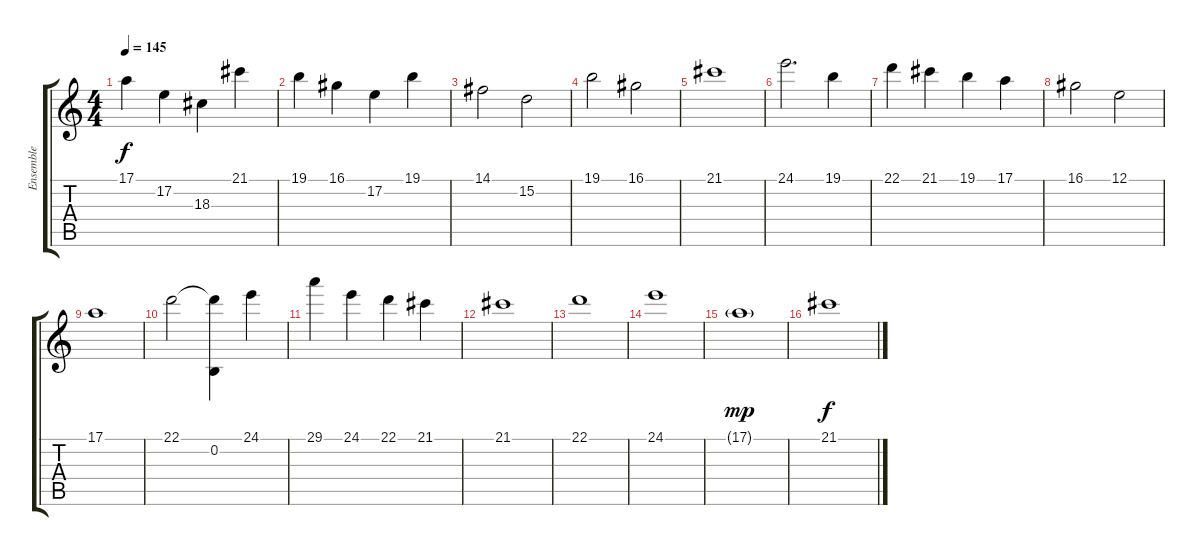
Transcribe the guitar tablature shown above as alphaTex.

\track ("Ensemble" "Ensemble") {instrument stringensemble1}
\staff {score tabs}
\tuning (E4 B3 G3 D3 A2 E2) {hide}
\ts (4 4)
\tempo 145
\clef g2
\ks c
17.1.4{dy f} 17.2.4 18.3.4 21.1.4 |
19.1.4 16.1.4 17.2.4 19.1.4 |
14.1.2 15.2.2 |
19.1.2 16.1.2 |
21.1.1 |
24.1.2{d} 19.1.4 |
22.1.4 21.1.4 19.1.4 17.1.4 |
16.1.2 12.1.2 |
17.1.1 |
22.1.2 (22.1{t} 0.2).4 24.1.4 |
29.1.4 24.1.4 22.1.4 21.1.4 |
21.1.1 |
22.1.1 |
24.1.1 |
17.1{g}.1{dy mp} |
21.1.1{dy f}
